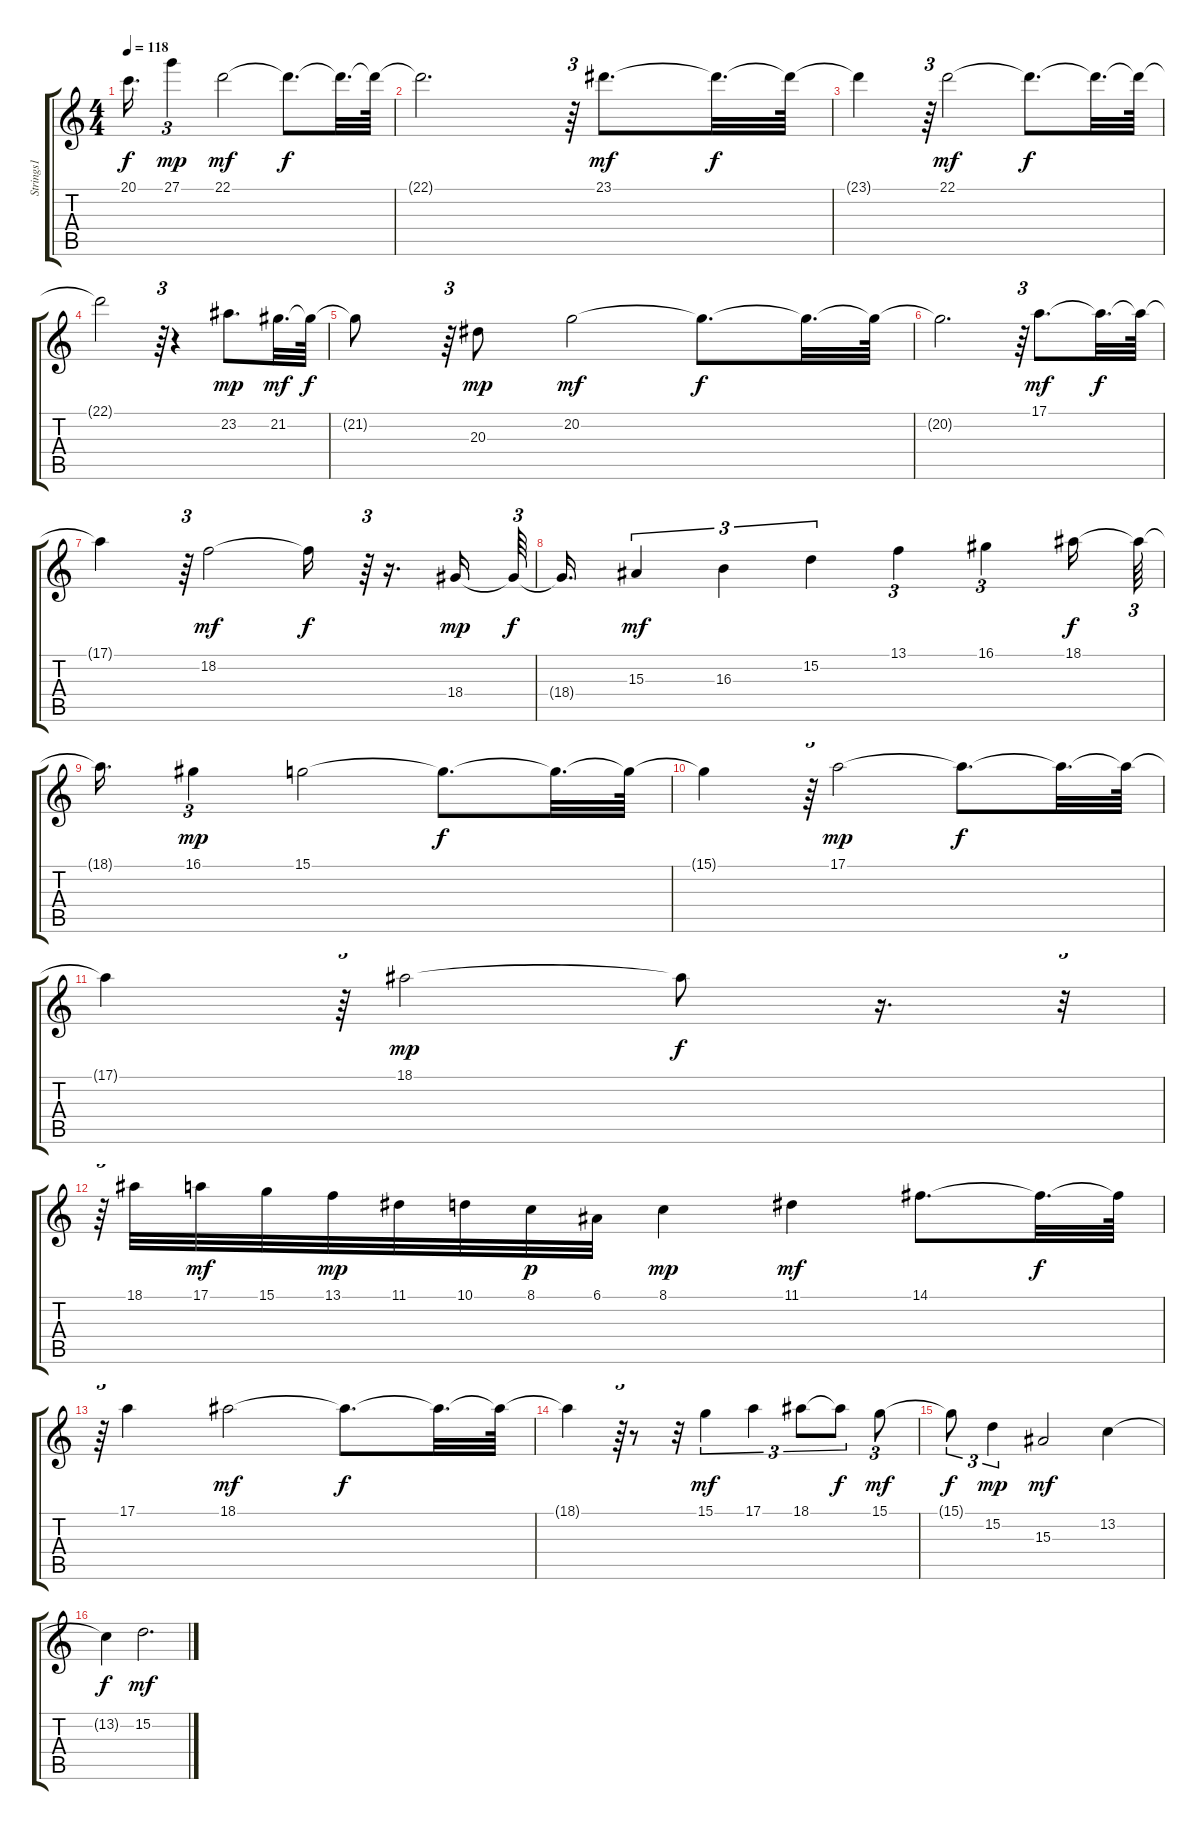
\track ("Strings1" "Strings1") {instrument stringensemble1}
\staff {score tabs}
\tuning (E4 B3 G3 D3 A2 E2) {hide}
\ts (4 4)
\tempo 118
\clef g2
\ks c
20.1{t}.16{d dy f} 27.1.4{tu (3 2) dy mp} 22.1.2{dy mf} 22.1{t}.8{d dy f} 22.1{t}.32{d} 22.1{t}.64 |
22.1{t}.2{d} r.64{tu (3 2)} 23.1.8{d dy mf} 23.1{t}.32{d dy f} 23.1{t}.64 |
23.1{t}.4 r.64{tu (3 2)} 22.1.2{dy mf} 22.1{t}.8{d dy f} 22.1{t}.32{d} 22.1{t}.64 |
22.1{t}.2 r.64{tu (3 2)} r.4 23.2.8{d dy mp} 21.2.32{d dy mf} 21.2{t}.64{dy f} |
21.2{t}.8 r.64{tu (3 2)} 20.3.8{dy mp} 20.2.2{dy mf} 20.2{t}.8{d dy f} 20.2{t}.32{d} 20.2{t}.64 |
20.2{t}.2{d} r.64{tu (3 2)} 17.1.8{d dy mf} 17.1{t}.32{d dy f} 17.1{t}.64 |
17.1{t}.4 r.64{tu (3 2)} 18.2.2{dy mf} 18.2{t}.16{dy f} r.64{tu (3 2)} r.16{d} 18.4.16{dy mp} 18.4{t}.64{tu (3 2) dy f} |
18.4{t}.16{d} 15.3.4{tu (3 2) dy mf} 16.3.4{tu (3 2)} 15.2.4{tu (3 2)} 13.1.4{tu (3 2)} 16.1.4{tu (3 2)} 18.1.16{dy f} 18.1{t}.64{tu (3 2)} |
18.1{t}.16{d} 16.1.4{tu (3 2) dy mp} 15.1.2 15.1{t}.8{d dy f} 15.1{t}.32{d} 15.1{t}.64 |
15.1{t}.4 r.64{tu (3 2)} 17.1.2{dy mp} 17.1{t}.8{d dy f} 17.1{t}.32{d} 17.1{t}.64 |
17.1{t}.4 r.64{tu (3 2)} 18.1.2{dy mp} 18.1{t}.8{dy f} r.16{d} r.32{tu (3 2)} |
r.64{tu (3 2)} 18.1.32 17.1.32{dy mf} 15.1.32 13.1.32{dy mp} 11.1.32 10.1.32 8.1.32{dy p} 6.1.32 8.1.4{dy mp} 11.1.4{dy mf} 14.1.8{d} 14.1{t}.32{d dy f} 14.1{t}.64 |
r.64{tu (3 2)} 17.1.4 18.1.2{dy mf} 18.1{t}.8{d dy f} 18.1{t}.32{d} 18.1{t}.64 |
18.1{t}.4 r.64{tu (3 2)} r.8 r.32 15.1.4{tu (3 2) dy mf} 17.1.4{tu (3 2)} 18.1.8{tu (3 2)} 18.1{t}.8{tu (3 2) dy f} 15.1.8{tu (3 2) dy mf} |
15.1{t}.8{tu (3 2) dy f} 15.2.4{tu (3 2) dy mp} 15.3.2{dy mf} 13.2.4 |
13.2{t}.4{dy f} 15.2.2{d dy mf}
